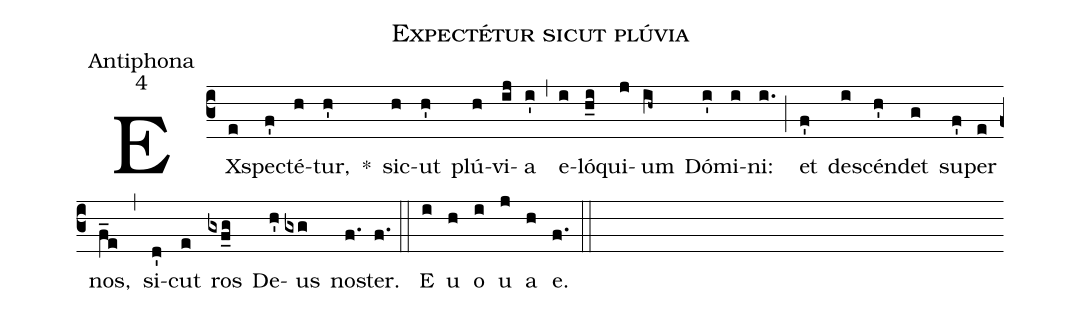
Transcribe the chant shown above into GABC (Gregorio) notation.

name:Expectétur sicut plúvia;
office-part:Antiphona;
mode:4;
%%
(c3) EX(e)spe(f')cté(h)tur,(h') *() sic(h)ut(h') plú(h)vi(ij)a(i') (,) e(i)ló(h_i)qui(j)um(ih~) Dó(i')mi(i)ni:(i.) (;) et(f') de(i)scén(h')det(g) su(f')per(e) nos,(f_e) (,) si(d')cut(e) ros(gxf_g) De(h')us(gxg) no(f.)ster.(f.) (::) E(i) u(h) o(i) u(j) a(h) e.(f.) (::)
